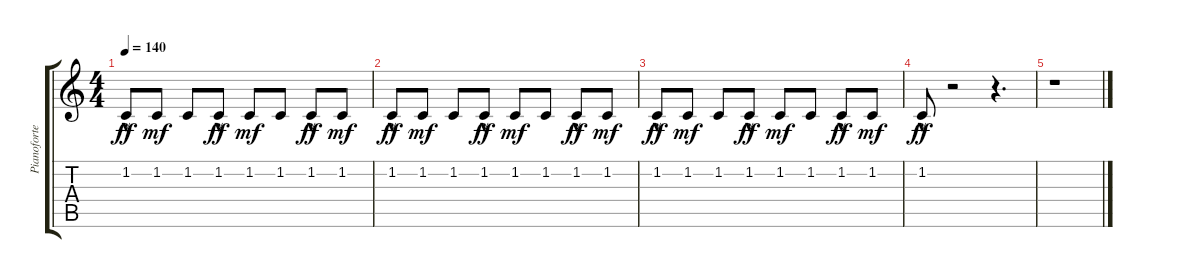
\track ("Pianoforte" "Pianoforte") {instrument acousticgrandpiano}
\staff {score tabs}
\tuning (E4 B3 G3 D3 A2 E2) {hide}
\ts (4 4)
\tempo 140
\clef g2
\ks c
1.2{hac}.8{dy ff} 1.2.8{dy mf} 1.2.8 1.2{hac}.8{dy ff} 1.2.8{dy mf} 1.2.8 1.2{hac}.8{dy ff} 1.2.8{dy mf} |
1.2{hac}.8{dy ff} 1.2.8{dy mf} 1.2.8 1.2{hac}.8{dy ff} 1.2.8{dy mf} 1.2.8 1.2{hac}.8{dy ff} 1.2.8{dy mf} |
1.2{hac}.8{dy ff} 1.2.8{dy mf} 1.2.8 1.2{hac}.8{dy ff} 1.2.8{dy mf} 1.2.8 1.2{hac}.8{dy ff} 1.2.8{dy mf} |
1.2{hac}.8{dy ff} r.2 r.4{d} |
r.1
